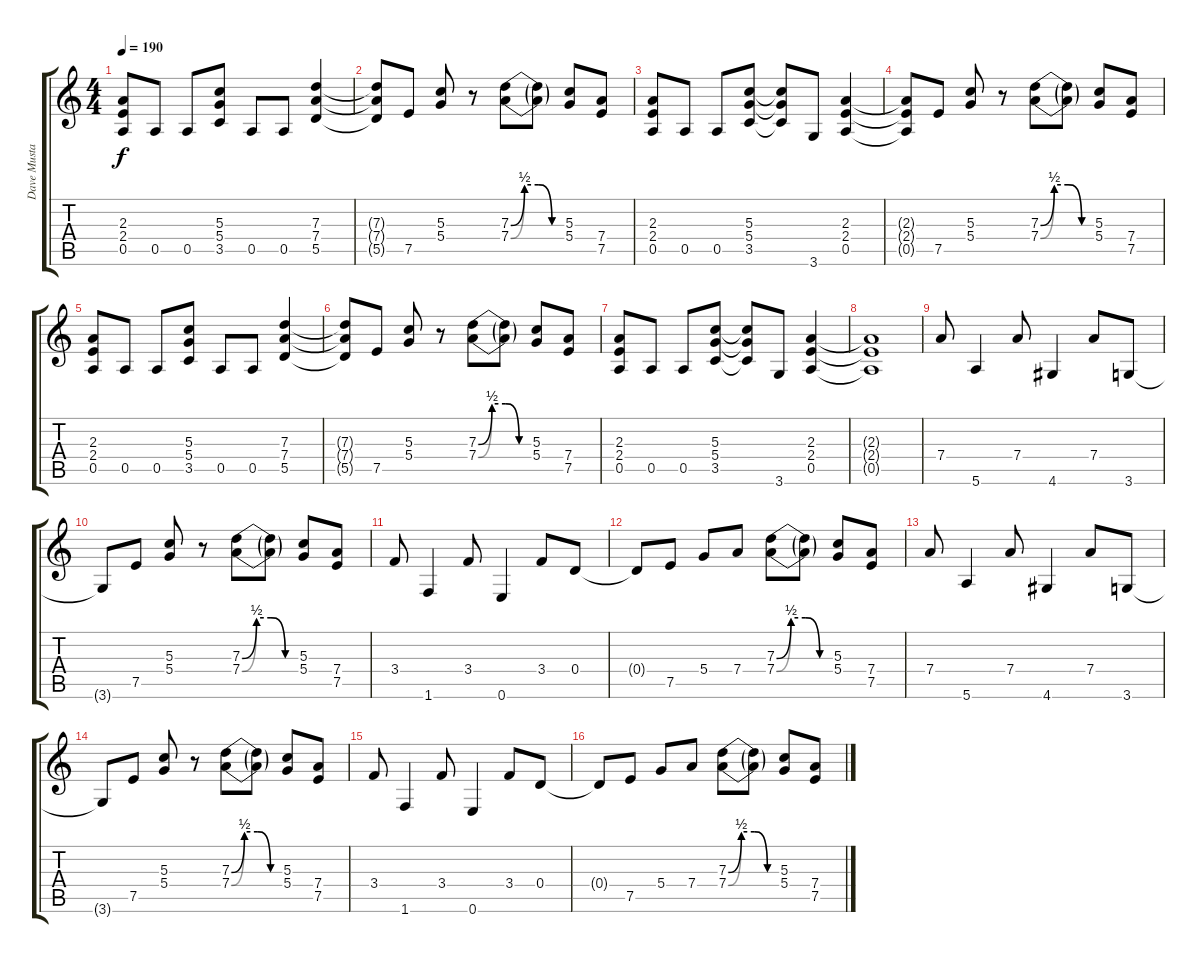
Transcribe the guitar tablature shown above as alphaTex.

\track ("Dave Mustaine" "Dave Musta") {instrument distortionguitar}
\staff {score tabs}
\tuning (E4 B3 G3 D3 A2 E2) {hide}
\ts (4 4)
\tempo 190
\clef g2
\ks c
(2.3 2.4 0.5).8{dy f} 0.5.8 0.5.8 (5.3 5.4 3.5).8 0.5.8 0.5.8 (7.3 7.4 5.5).4 |
(7.3{t} 7.4{t} 5.5{t}).8 7.5.8 (5.3 5.4).8 r.8 (7.3{be (custom 0 0 15 2 30 2 45 0 60 0)} 7.4{be (custom 0 0 15 2 30 2 45 0 60 0)}).8 (7.3{t} 7.4{t}).8 (5.3 5.4).8 (7.4 7.5).8 |
(2.3 2.4 0.5).8 0.5.8 0.5.8 (5.3 5.4 3.5).8 (5.3{t} 5.4{t} 3.5{t}).8 3.6.8 (2.3 2.4 0.5).4 |
(2.3{t} 2.4{t} 0.5{t}).8 7.5.8 (5.3 5.4).8 r.8 (7.3{be (custom 0 0 15 2 30 2 45 0 60 0)} 7.4{be (custom 0 0 15 2 30 2 45 0 60 0)}).8 (7.3{t} 7.4{t}).8 (5.3 5.4).8 (7.4 7.5).8 |
(2.3 2.4 0.5).8 0.5.8 0.5.8 (5.3 5.4 3.5).8 0.5.8 0.5.8 (7.3 7.4 5.5).4 |
(7.3{t} 7.4{t} 5.5{t}).8 7.5.8 (5.3 5.4).8 r.8 (7.3{be (custom 0 0 15 2 30 2 45 0 60 0)} 7.4{be (custom 0 0 15 2 30 2 45 0 60 0)}).8 (7.3{t} 7.4{t}).8 (5.3 5.4).8 (7.4 7.5).8 |
(2.3 2.4 0.5).8 0.5.8 0.5.8 (5.3 5.4 3.5).8 (5.3{t} 5.4{t} 3.5{t}).8 3.6.8 (2.3 2.4 0.5).4 |
(2.3{t} 2.4{t} 0.5{t}).1 |
7.4.8 5.6.4 7.4.8 4.6.4 7.4.8 3.6.8 |
3.6{t}.8 7.5.8 (5.3 5.4).8 r.8 (7.3{be (custom 0 0 15 2 30 2 45 0 60 0)} 7.4{be (custom 0 0 15 2 30 2 45 0 60 0)}).8 (7.3{t} 7.4{t}).8 (5.3 5.4).8 (7.4 7.5).8 |
3.4.8 1.6.4 3.4.8 0.6.4 3.4.8 0.4.8 |
0.4{t}.8 7.5.8 5.4.8 7.4.8 (7.3{be (custom 0 0 15 2 30 2 45 0 60 0)} 7.4{be (custom 0 0 15 2 30 2 45 0 60 0)}).8 (7.3{t} 7.4{t}).8 (5.3 5.4).8 (7.4 7.5).8 |
7.4.8 5.6.4 7.4.8 4.6.4 7.4.8 3.6.8 |
3.6{t}.8 7.5.8 (5.3 5.4).8 r.8 (7.3{be (custom 0 0 15 2 30 2 45 0 60 0)} 7.4{be (custom 0 0 15 2 30 2 45 0 60 0)}).8 (7.3{t} 7.4{t}).8 (5.3 5.4).8 (7.4 7.5).8 |
3.4.8 1.6.4 3.4.8 0.6.4 3.4.8 0.4.8 |
0.4{t}.8 7.5.8 5.4.8 7.4.8 (7.3{be (custom 0 0 15 2 30 2 45 0 60 0)} 7.4{be (custom 0 0 15 2 30 2 45 0 60 0)}).8 (7.3{t} 7.4{t}).8 (5.3 5.4).8 (7.4 7.5).8
